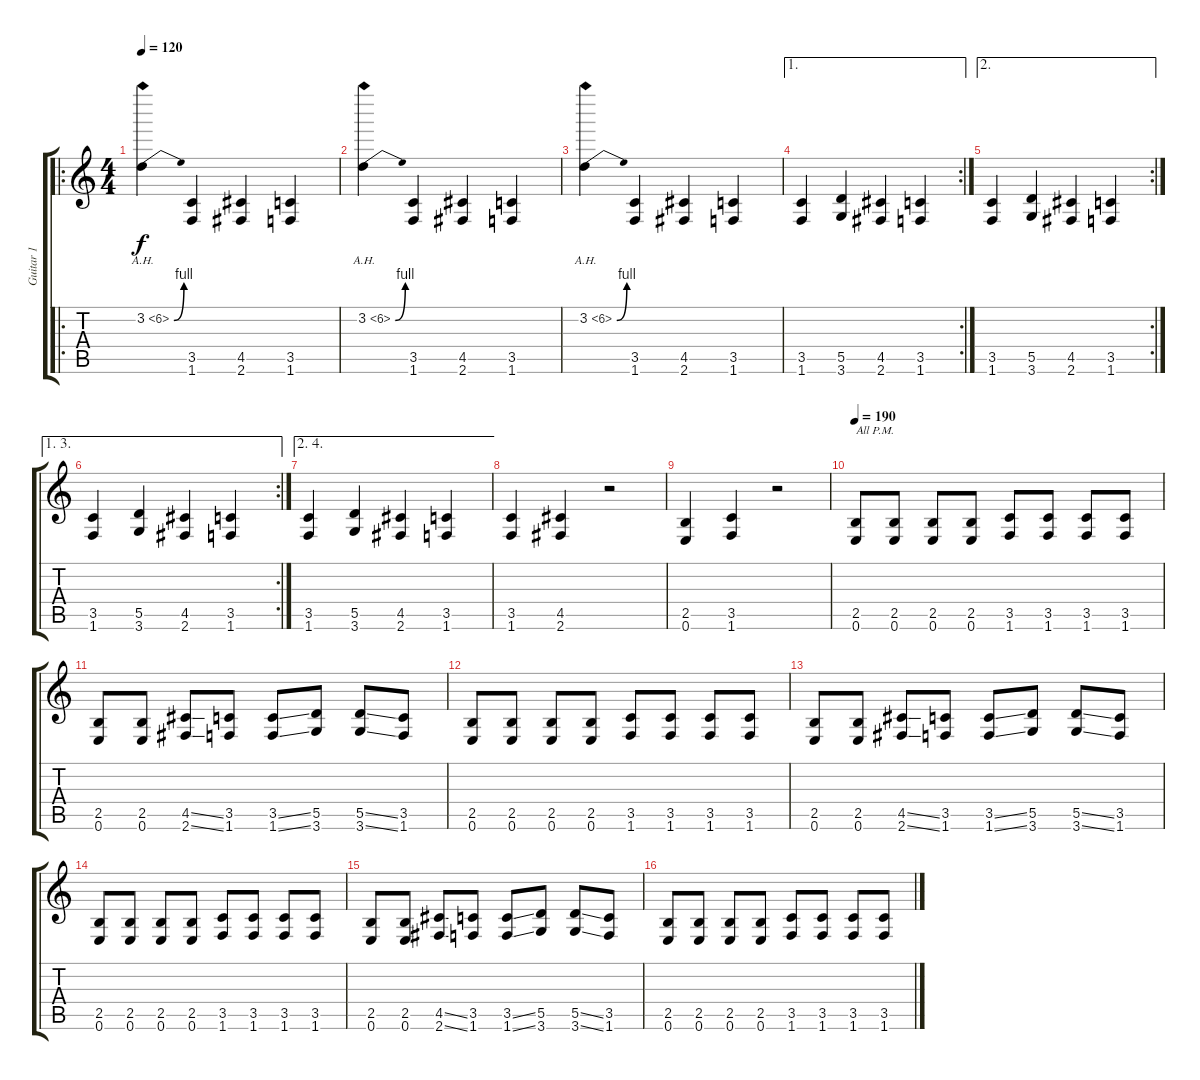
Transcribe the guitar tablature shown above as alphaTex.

\track ("Guitar 1" "Guitar 1") {instrument distortionguitar}
\staff {score tabs}
\tuning (E4 B3 G3 D3 A2 E2) {hide}
\ro
\ts (4 4)
\tempo 120
\tempo 280
\tempo 120
\clef g2
\ks c
3.2{be (bend 0 0 60 4) ah 3}.4{dy f instrument distortionguitar} (3.5 1.6).4 (4.5 2.6).4 (3.5 1.6).4 |
3.2{be (bend 0 0 60 4) ah 3}.4 (3.5 1.6).4 (4.5 2.6).4 (3.5 1.6).4 |
3.2{be (bend 0 0 60 4) ah 3}.4 (3.5 1.6).4 (4.5 2.6).4 (3.5 1.6).4 |
\ae 1
\rc 2
(3.5 1.6).4 (5.5 3.6).4 (4.5 2.6).4 (3.5 1.6).4 |
\ae 2
\rc 2
(3.5 1.6).4 (5.5 3.6).4 (4.5 2.6).4 (3.5 1.6).4 |
\ae (1 3)
\rc 2
(3.5 1.6).4 (5.5 3.6).4 (4.5 2.6).4 (3.5 1.6).4 |
\ae (2 4)
(3.5 1.6).4 (5.5 3.6).4 (4.5 2.6).4 (3.5 1.6).4 |
(3.5 1.6).4 (4.5 2.6).4 r.2 |
(2.5 0.6).4 (3.5 1.6).4 r.2 |
\tempo 190
(2.5 0.6).8{txt "All P.M."} (2.5 0.6).8 (2.5 0.6).8 (2.5 0.6).8 (3.5 1.6).8 (3.5 1.6).8 (3.5 1.6).8 (3.5 1.6).8 |
(2.5 0.6).8 (2.5 0.6).8 (4.5{ss} 2.6{ss}).8 (3.5 1.6).8 (3.5{ss} 1.6{ss}).8 (5.5 3.6).8 (5.5{ss} 3.6{ss}).8 (3.5 1.6).8 |
(2.5 0.6).8 (2.5 0.6).8 (2.5 0.6).8 (2.5 0.6).8 (3.5 1.6).8 (3.5 1.6).8 (3.5 1.6).8 (3.5 1.6).8 |
(2.5 0.6).8 (2.5 0.6).8 (4.5{ss} 2.6{ss}).8 (3.5 1.6).8 (3.5{ss} 1.6{ss}).8 (5.5 3.6).8 (5.5{ss} 3.6{ss}).8 (3.5 1.6).8 |
(2.5 0.6).8 (2.5 0.6).8 (2.5 0.6).8 (2.5 0.6).8 (3.5 1.6).8 (3.5 1.6).8 (3.5 1.6).8 (3.5 1.6).8 |
(2.5 0.6).8 (2.5 0.6).8 (4.5{ss} 2.6{ss}).8 (3.5 1.6).8 (3.5{ss} 1.6{ss}).8 (5.5 3.6).8 (5.5{ss} 3.6{ss}).8 (3.5 1.6).8 |
(2.5 0.6).8 (2.5 0.6).8 (2.5 0.6).8 (2.5 0.6).8 (3.5 1.6).8 (3.5 1.6).8 (3.5 1.6).8 (3.5 1.6).8
